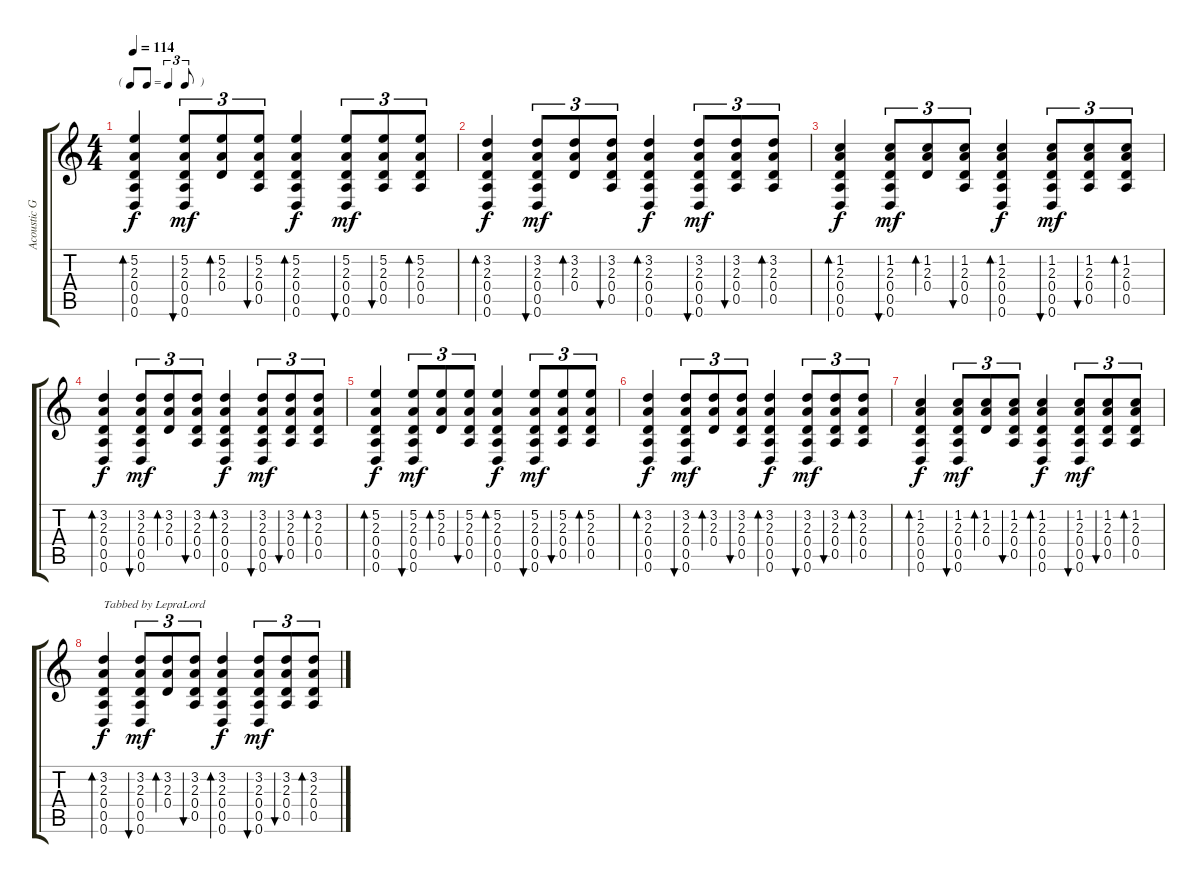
\track ("Acoustic Guitar" "Acoustic G") {instrument acousticguitarsteel}
\staff {score tabs}
\tuning (E4 B3 G3 D3 A2 D2) {hide}
\ts (4 4)
\tf triplet8th
\tempo 114
\clef g2
\ks c
(5.2 2.3 0.4 0.5 0.6).4{bd 30 dy f} (5.2 2.3 0.4 0.5 0.6).8{tu (3 2) bu 30 dy mf} (5.2 2.3 0.4).8{tu (3 2) bd 30} (5.2 2.3 0.4 0.5).8{tu (3 2) bu 120} (5.2 2.3 0.4 0.5 0.6).4{bd 30 dy f} (5.2 2.3 0.4 0.5 0.6).8{tu (3 2) bu 30 dy mf} (5.2 2.3 0.4 0.5).8{tu (3 2) bu 30} (5.2 2.3 0.4 0.5).8{tu (3 2) bd 30} |
(3.2 2.3 0.4 0.5 0.6).4{bd 30 dy f} (3.2 2.3 0.4 0.5 0.6).8{tu (3 2) bu 30 dy mf} (3.2 2.3 0.4).8{tu (3 2) bd 30} (3.2 2.3 0.4 0.5).8{tu (3 2) bu 120} (3.2 2.3 0.4 0.5 0.6).4{bd 30 dy f} (3.2 2.3 0.4 0.5 0.6).8{tu (3 2) bu 30 dy mf} (3.2 2.3 0.4 0.5).8{tu (3 2) bu 30} (3.2 2.3 0.4 0.5).8{tu (3 2) bd 30} |
(1.2 2.3 0.4 0.5 0.6).4{bd 30 dy f} (1.2 2.3 0.4 0.5 0.6).8{tu (3 2) bu 30 dy mf} (1.2 2.3 0.4).8{tu (3 2) bd 30} (1.2 2.3 0.4 0.5).8{tu (3 2) bu 120} (1.2 2.3 0.4 0.5 0.6).4{bd 30 dy f} (1.2 2.3 0.4 0.5 0.6).8{tu (3 2) bu 30 dy mf} (1.2 2.3 0.4 0.5).8{tu (3 2) bu 30} (1.2 2.3 0.4 0.5).8{tu (3 2) bd 30} |
(3.2 2.3 0.4 0.5 0.6).4{bd 30 dy f} (3.2 2.3 0.4 0.5 0.6).8{tu (3 2) bu 30 dy mf} (3.2 2.3 0.4).8{tu (3 2) bd 30} (3.2 2.3 0.4 0.5).8{tu (3 2) bu 120} (3.2 2.3 0.4 0.5 0.6).4{bd 30 dy f} (3.2 2.3 0.4 0.5 0.6).8{tu (3 2) bu 30 dy mf} (3.2 2.3 0.4 0.5).8{tu (3 2) bu 30} (3.2 2.3 0.4 0.5).8{tu (3 2) bd 30} |
(5.2 2.3 0.4 0.5 0.6).4{bd 30 dy f volume 0} (5.2 2.3 0.4 0.5 0.6).8{tu (3 2) bu 30 dy mf} (5.2 2.3 0.4).8{tu (3 2) bd 30} (5.2 2.3 0.4 0.5).8{tu (3 2) bu 120} (5.2 2.3 0.4 0.5 0.6).4{bd 30 dy f} (5.2 2.3 0.4 0.5 0.6).8{tu (3 2) bu 30 dy mf} (5.2 2.3 0.4 0.5).8{tu (3 2) bu 30} (5.2 2.3 0.4 0.5).8{tu (3 2) bd 30} |
(3.2 2.3 0.4 0.5 0.6).4{bd 30 dy f} (3.2 2.3 0.4 0.5 0.6).8{tu (3 2) bu 30 dy mf} (3.2 2.3 0.4).8{tu (3 2) bd 30} (3.2 2.3 0.4 0.5).8{tu (3 2) bu 120} (3.2 2.3 0.4 0.5 0.6).4{bd 30 dy f} (3.2 2.3 0.4 0.5 0.6).8{tu (3 2) bu 30 dy mf} (3.2 2.3 0.4 0.5).8{tu (3 2) bu 30} (3.2 2.3 0.4 0.5).8{tu (3 2) bd 30} |
(1.2 2.3 0.4 0.5 0.6).4{bd 30 dy f} (1.2 2.3 0.4 0.5 0.6).8{tu (3 2) bu 30 dy mf} (1.2 2.3 0.4).8{tu (3 2) bd 30} (1.2 2.3 0.4 0.5).8{tu (3 2) bu 120} (1.2 2.3 0.4 0.5 0.6).4{bd 30 dy f} (1.2 2.3 0.4 0.5 0.6).8{tu (3 2) bu 30 dy mf} (1.2 2.3 0.4 0.5).8{tu (3 2) bu 30} (1.2 2.3 0.4 0.5).8{tu (3 2) bd 30} |
(3.2 2.3 0.4 0.5 0.6).4{bd 30 txt "Tabbed by LepraLord" dy f} (3.2 2.3 0.4 0.5 0.6).8{tu (3 2) bu 30 dy mf} (3.2 2.3 0.4).8{tu (3 2) bd 30} (3.2 2.3 0.4 0.5).8{tu (3 2) bu 120} (3.2 2.3 0.4 0.5 0.6).4{bd 30 dy f} (3.2 2.3 0.4 0.5 0.6).8{tu (3 2) bu 30 dy mf} (3.2 2.3 0.4 0.5).8{tu (3 2) bu 30} (3.2 2.3 0.4 0.5).8{tu (3 2) bd 30}
